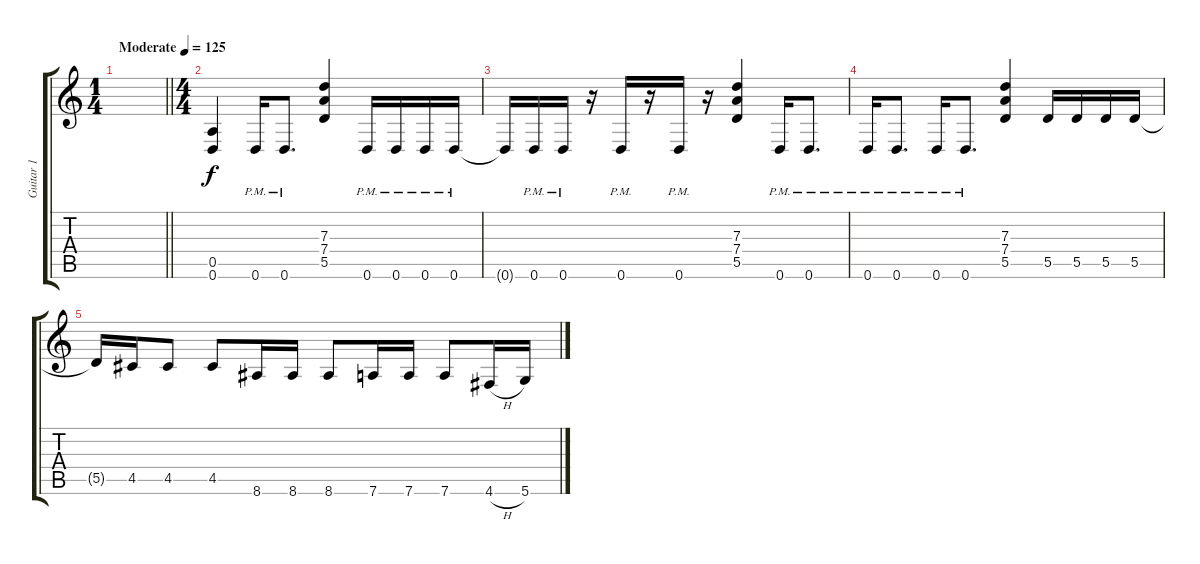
\track ("Guitar 1" "Guitar 1") {instrument distortionguitar}
\staff {score tabs}
\tuning (E4 B3 G3 D3 A2 D2) {hide}
\ts (1 4)
\tempo (125 "Moderate")
\clef g2
\barLineRight lightlight
\ks c
|
\ts (4 4)
(0.5 0.6).4 0.6{pm}.16 0.6{pm}.8{d} (7.3 7.4 5.5).4 0.6{pm}.16 0.6{pm}.16 0.6{pm}.16 0.6{pm}.16 |
0.6{t}.16 0.6{pm}.16 0.6{pm}.16 r.16 0.6{pm}.16 r.16 0.6{pm}.16 r.16 (7.3 7.4 5.5).4 0.6{pm}.16 0.6{pm}.8{d} |
0.6{pm}.16 0.6{pm}.8{d} 0.6{pm}.16 0.6{pm}.8{d} (7.3 7.4 5.5).4 5.5.16 5.5.16 5.5.16 5.5.16 |
5.5{t}.16 4.5.16 4.5.8 4.5.8 8.6.16 8.6.16 8.6.8 7.6.16 7.6.16 7.6.8 4.6{h}.16 5.6.16
